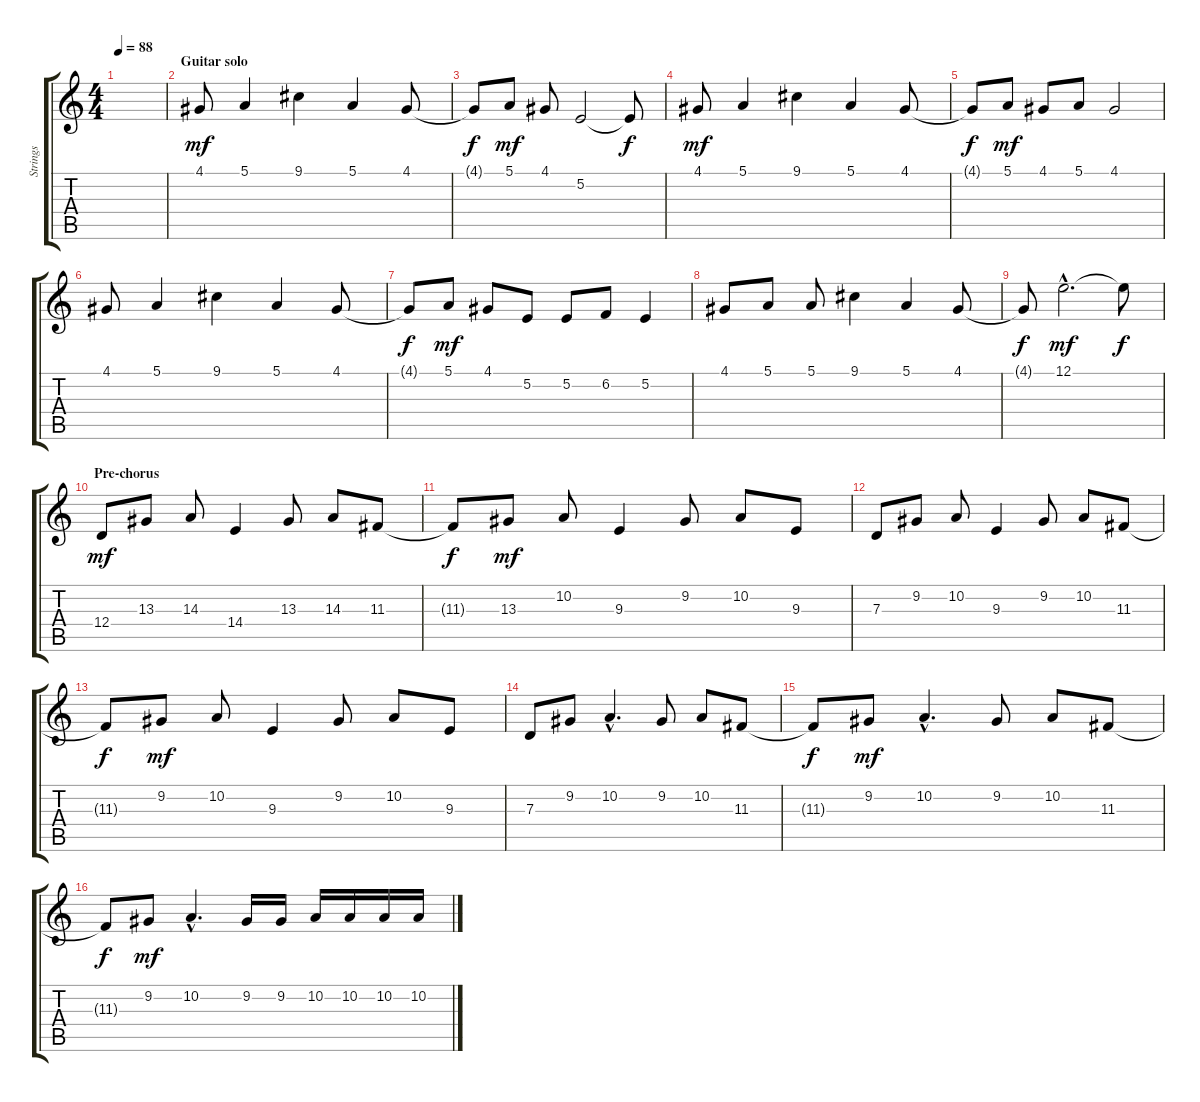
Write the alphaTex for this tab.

\track ("Strings" "Strings") {instrument stringensemble1}
\staff {score tabs}
\tuning (E4 B3 G3 D3 A2 E2) {hide}
\ts (4 4)
\tempo 88
\clef g2
\ks c
|
\section ("" "Guitar solo")
4.1.8{dy mf} 5.1.4 9.1.4 5.1.4 4.1.8 |
4.1{t}.8{dy f} 5.1.8{dy mf} 4.1.8 5.2.2 5.2{t}.8{dy f} |
4.1.8{dy mf} 5.1.4 9.1.4 5.1.4 4.1.8 |
4.1{t}.8{dy f} 5.1.8{dy mf} 4.1.8 5.1.8 4.1.2 |
4.1.8 5.1.4 9.1.4 5.1.4 4.1.8 |
4.1{t}.8{dy f} 5.1.8{dy mf} 4.1.8 5.2.8 5.2.8 6.2.8 5.2.4 |
4.1.8 5.1.8 5.1.8 9.1.4 5.1.4 4.1.8 |
4.1{t}.8{dy f} 12.1{hac}.2{d dy mf} 12.1{t}.8{dy f} |
\section ("" "Pre-chorus")
12.4.8{dy mf} 13.3.8 14.3.8 14.4.4 13.3.8 14.3.8 11.3.8 |
11.3{t}.8{dy f} 13.3.8{dy mf} 10.2.8 9.3.4 9.2.8 10.2.8 9.3.8 |
7.3.8 9.2.8 10.2.8 9.3.4 9.2.8 10.2.8 11.3.8 |
11.3{t}.8{dy f} 9.2.8{dy mf} 10.2.8 9.3.4 9.2.8 10.2.8 9.3.8 |
7.3.8 9.2.8 10.2{hac}.4{d} 9.2.8 10.2.8 11.3.8 |
11.3{t}.8{dy f} 9.2.8{dy mf} 10.2{hac}.4{d} 9.2.8 10.2.8 11.3.8 |
11.3{t}.8{dy f} 9.2.8{dy mf} 10.2{hac}.4{d} 9.2.16 9.2.16 10.2.16 10.2.16 10.2.16 10.2.16
